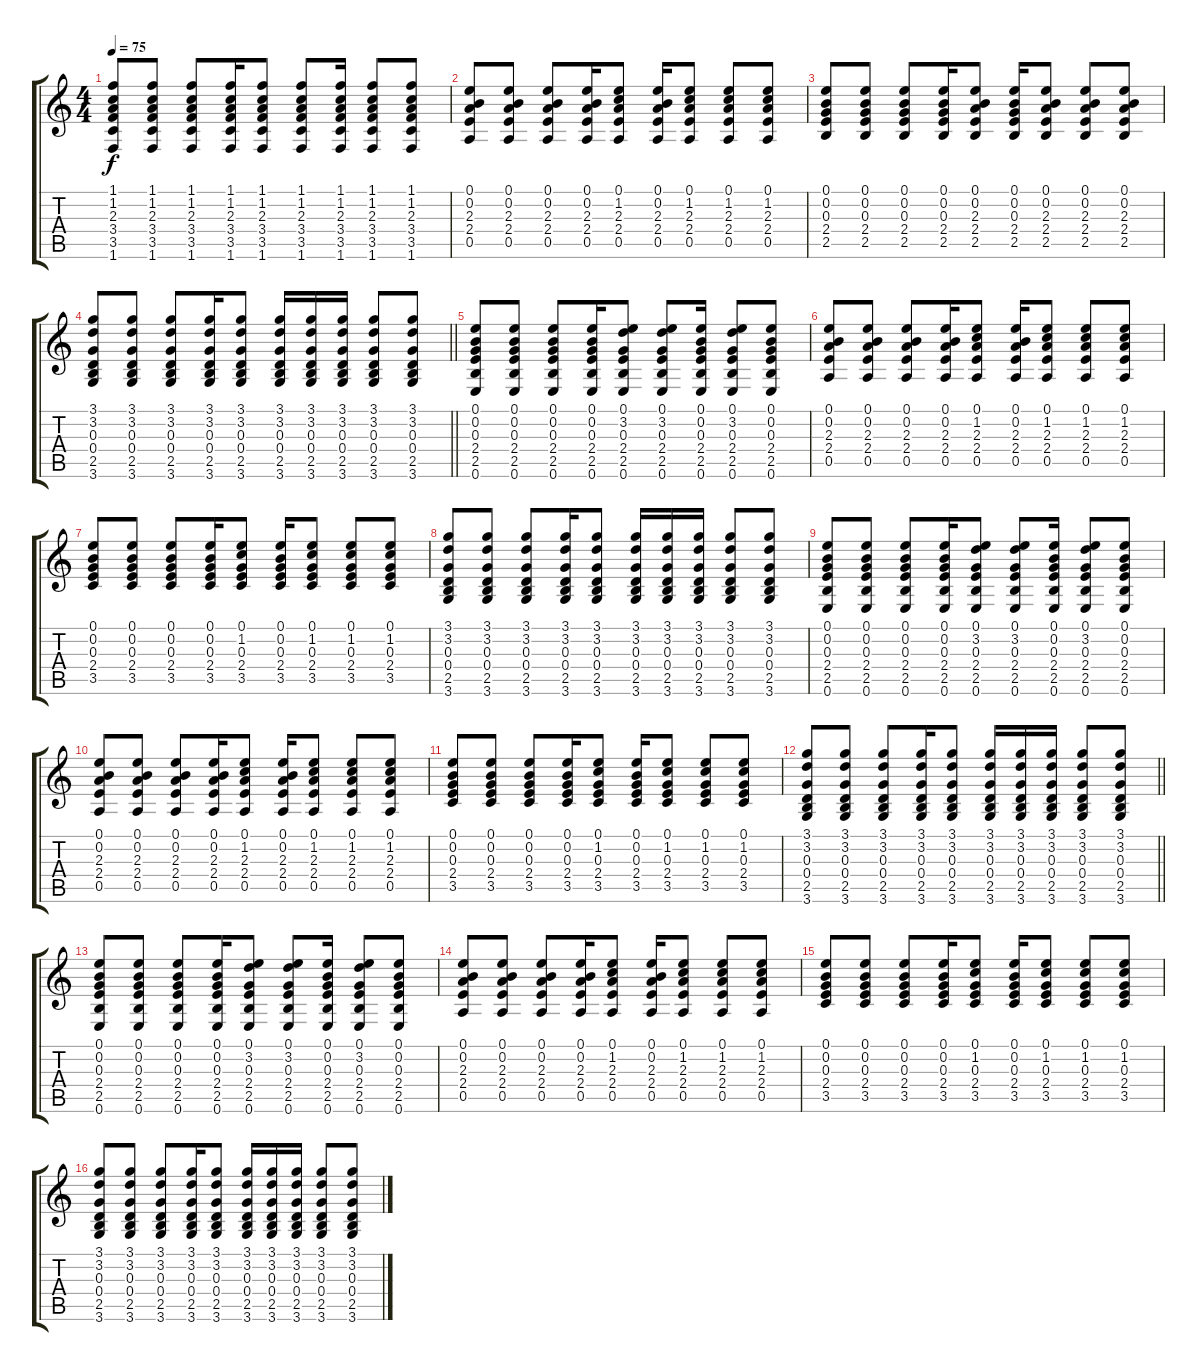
\track "" {instrument acousticguitarnylon}
\staff {score tabs}
\tuning (E4 B3 G3 D3 A2 E2) {hide}
\ts (4 4)
\tempo 75
\clef g2
\ks c
(1.1 1.2 2.3 3.4 3.5 1.6).8{dy f} (1.1 1.2 2.3 3.4 3.5 1.6).8 (1.1 1.2 2.3 3.4 3.5 1.6).8 (1.1 1.2 2.3 3.4 3.5 1.6).16 (1.1 1.2 2.3 3.4 3.5 1.6).8 (1.1 1.2 2.3 3.4 3.5 1.6).8 (1.1 1.2 2.3 3.4 3.5 1.6).16 (1.1 1.2 2.3 3.4 3.5 1.6).8 (1.1 1.2 2.3 3.4 3.5 1.6).8 |
(0.1 0.2 2.3 2.4 0.5).8 (0.1 0.2 2.3 2.4 0.5).8 (0.1 0.2 2.3 2.4 0.5).8 (0.1 0.2 2.3 2.4 0.5).16 (0.1 1.2 2.3 2.4 0.5).8 (0.1 0.2 2.3 2.4 0.5).16 (0.1 1.2 2.3 2.4 0.5).8 (0.1 1.2 2.3 2.4 0.5).8 (0.1 1.2 2.3 2.4 0.5).8 |
(0.1 0.2 0.3 2.4 2.5).8 (0.1 0.2 0.3 2.4 2.5).8 (0.1 0.2 0.3 2.4 2.5).8 (0.1 0.2 0.3 2.4 2.5).16 (0.1 0.2 2.3 2.4 2.5).8 (0.1 0.2 0.3 2.4 2.5).16 (0.1 0.2 2.3 2.4 2.5).8 (0.1 0.2 2.3 2.4 2.5).8 (0.1 0.2 2.3 2.4 2.5).8 |
\barLineRight lightlight
(3.1 3.2 0.3 0.4 2.5 3.6).8 (3.1 3.2 0.3 0.4 2.5 3.6).8 (3.1 3.2 0.3 0.4 2.5 3.6).8 (3.1 3.2 0.3 0.4 2.5 3.6).16 (3.1 3.2 0.3 0.4 2.5 3.6).8 (3.1 3.2 0.3 0.4 2.5 3.6).16 (3.1 3.2 0.3 0.4 2.5 3.6).16 (3.1 3.2 0.3 0.4 2.5 3.6).16 (3.1 3.2 0.3 0.4 2.5 3.6).8 (3.1 3.2 0.3 0.4 2.5 3.6).8 |
\section ("" "")
(0.1 0.2 0.3 2.4 2.5 0.6).8 (0.1 0.2 0.3 2.4 2.5 0.6).8 (0.1 0.2 0.3 2.4 2.5 0.6).8 (0.1 0.2 0.3 2.4 2.5 0.6).16 (0.1 3.2 0.3 2.4 2.5 0.6).8 (0.1 3.2 0.3 2.4 2.5 0.6).8 (0.1 0.2 0.3 2.4 2.5 0.6).16 (0.1 3.2 0.3 2.4 2.5 0.6).8 (0.1 0.2 0.3 2.4 2.5 0.6).8 |
(0.1 0.2 2.3 2.4 0.5).8 (0.1 0.2 2.3 2.4 0.5).8 (0.1 0.2 2.3 2.4 0.5).8 (0.1 0.2 2.3 2.4 0.5).16 (0.1 1.2 2.3 2.4 0.5).8 (0.1 0.2 2.3 2.4 0.5).16 (0.1 1.2 2.3 2.4 0.5).8 (0.1 1.2 2.3 2.4 0.5).8 (0.1 1.2 2.3 2.4 0.5).8 |
(0.1 0.2 0.3 2.4 3.5).8 (0.1 0.2 0.3 2.4 3.5).8 (0.1 0.2 0.3 2.4 3.5).8 (0.1 0.2 0.3 2.4 3.5).16 (0.1 1.2 0.3 2.4 3.5).8 (0.1 0.2 0.3 2.4 3.5).16 (0.1 1.2 0.3 2.4 3.5).8 (0.1 1.2 0.3 2.4 3.5).8 (0.1 1.2 0.3 2.4 3.5).8 |
(3.1 3.2 0.3 0.4 2.5 3.6).8 (3.1 3.2 0.3 0.4 2.5 3.6).8 (3.1 3.2 0.3 0.4 2.5 3.6).8 (3.1 3.2 0.3 0.4 2.5 3.6).16 (3.1 3.2 0.3 0.4 2.5 3.6).8 (3.1 3.2 0.3 0.4 2.5 3.6).16 (3.1 3.2 0.3 0.4 2.5 3.6).16 (3.1 3.2 0.3 0.4 2.5 3.6).16 (3.1 3.2 0.3 0.4 2.5 3.6).8 (3.1 3.2 0.3 0.4 2.5 3.6).8 |
(0.1 0.2 0.3 2.4 2.5 0.6).8 (0.1 0.2 0.3 2.4 2.5 0.6).8 (0.1 0.2 0.3 2.4 2.5 0.6).8 (0.1 0.2 0.3 2.4 2.5 0.6).16 (0.1 3.2 0.3 2.4 2.5 0.6).8 (0.1 3.2 0.3 2.4 2.5 0.6).8 (0.1 0.2 0.3 2.4 2.5 0.6).16 (0.1 3.2 0.3 2.4 2.5 0.6).8 (0.1 0.2 0.3 2.4 2.5 0.6).8 |
(0.1 0.2 2.3 2.4 0.5).8 (0.1 0.2 2.3 2.4 0.5).8 (0.1 0.2 2.3 2.4 0.5).8 (0.1 0.2 2.3 2.4 0.5).16 (0.1 1.2 2.3 2.4 0.5).8 (0.1 0.2 2.3 2.4 0.5).16 (0.1 1.2 2.3 2.4 0.5).8 (0.1 1.2 2.3 2.4 0.5).8 (0.1 1.2 2.3 2.4 0.5).8 |
(0.1 0.2 0.3 2.4 3.5).8 (0.1 0.2 0.3 2.4 3.5).8 (0.1 0.2 0.3 2.4 3.5).8 (0.1 0.2 0.3 2.4 3.5).16 (0.1 1.2 0.3 2.4 3.5).8 (0.1 0.2 0.3 2.4 3.5).16 (0.1 1.2 0.3 2.4 3.5).8 (0.1 1.2 0.3 2.4 3.5).8 (0.1 1.2 0.3 2.4 3.5).8 |
\barLineRight lightlight
(3.1 3.2 0.3 0.4 2.5 3.6).8 (3.1 3.2 0.3 0.4 2.5 3.6).8 (3.1 3.2 0.3 0.4 2.5 3.6).8 (3.1 3.2 0.3 0.4 2.5 3.6).16 (3.1 3.2 0.3 0.4 2.5 3.6).8 (3.1 3.2 0.3 0.4 2.5 3.6).16 (3.1 3.2 0.3 0.4 2.5 3.6).16 (3.1 3.2 0.3 0.4 2.5 3.6).16 (3.1 3.2 0.3 0.4 2.5 3.6).8 (3.1 3.2 0.3 0.4 2.5 3.6).8 |
\section ("" "")
(0.1 0.2 0.3 2.4 2.5 0.6).8 (0.1 0.2 0.3 2.4 2.5 0.6).8 (0.1 0.2 0.3 2.4 2.5 0.6).8 (0.1 0.2 0.3 2.4 2.5 0.6).16 (0.1 3.2 0.3 2.4 2.5 0.6).8 (0.1 3.2 0.3 2.4 2.5 0.6).8 (0.1 0.2 0.3 2.4 2.5 0.6).16 (0.1 3.2 0.3 2.4 2.5 0.6).8 (0.1 0.2 0.3 2.4 2.5 0.6).8 |
(0.1 0.2 2.3 2.4 0.5).8 (0.1 0.2 2.3 2.4 0.5).8 (0.1 0.2 2.3 2.4 0.5).8 (0.1 0.2 2.3 2.4 0.5).16 (0.1 1.2 2.3 2.4 0.5).8 (0.1 0.2 2.3 2.4 0.5).16 (0.1 1.2 2.3 2.4 0.5).8 (0.1 1.2 2.3 2.4 0.5).8 (0.1 1.2 2.3 2.4 0.5).8 |
(0.1 0.2 0.3 2.4 3.5).8 (0.1 0.2 0.3 2.4 3.5).8 (0.1 0.2 0.3 2.4 3.5).8 (0.1 0.2 0.3 2.4 3.5).16 (0.1 1.2 0.3 2.4 3.5).8 (0.1 0.2 0.3 2.4 3.5).16 (0.1 1.2 0.3 2.4 3.5).8 (0.1 1.2 0.3 2.4 3.5).8 (0.1 1.2 0.3 2.4 3.5).8 |
(3.1 3.2 0.3 0.4 2.5 3.6).8 (3.1 3.2 0.3 0.4 2.5 3.6).8 (3.1 3.2 0.3 0.4 2.5 3.6).8 (3.1 3.2 0.3 0.4 2.5 3.6).16 (3.1 3.2 0.3 0.4 2.5 3.6).8 (3.1 3.2 0.3 0.4 2.5 3.6).16 (3.1 3.2 0.3 0.4 2.5 3.6).16 (3.1 3.2 0.3 0.4 2.5 3.6).16 (3.1 3.2 0.3 0.4 2.5 3.6).8 (3.1 3.2 0.3 0.4 2.5 3.6).8
